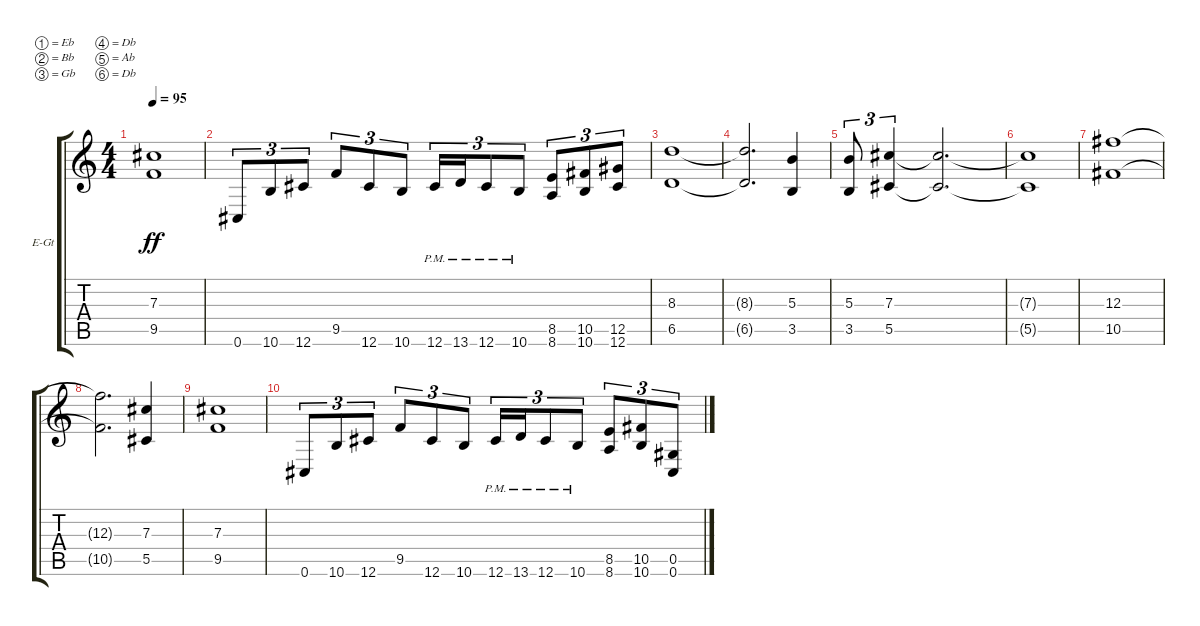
\defaultSystemsLayout 4
\bracketExtendMode groupsimilarinstruments
\firstSystemTrackNameOrientation horizontal
\otherSystemsTrackNameOrientation horizontal
\track ("Electric Guitar" "E-Gt") {instrument distortionguitar}
\staff {score tabs}
\tuning (Eb4 Bb3 Gb3 Db3 Ab2 Db2)
\ts (4 4)
\tempo 95
\clef g2
\ks c
(9.5 7.3).1{dy ff} |
0.6.8{tu (3 2)} 10.6.8{tu (3 2)} 12.6.8{tu (3 2)} 9.5.8{tu (3 2)} 12.6.8{tu (3 2)} 10.6.8{tu (3 2)} 12.6{pm}.16{tu (3 2)} 13.6{pm}.16{tu (3 2)} 12.6{pm}.8{tu (3 2)} 10.6{pm}.8{tu (3 2)} (8.6 8.5).8{tu (3 2)} (10.6 10.5).8{tu (3 2)} (12.6 12.5).8{tu (3 2)} |
(6.5 8.3).1 |
(6.5{t} 8.3{t}).2{d} (3.5 5.3).4 |
(3.5 5.3).8{tu (3 2)} (5.5 7.3).4{tu (3 2)} (7.3{t} 5.5{t}).2{d} |
(5.5{t} 7.3{t}).1 |
(10.5 12.3).1 |
(12.3{t} 10.5{t}).2{d} (5.5 7.3).4 |
(9.5 7.3).1 |
0.6.8{tu (3 2)} 10.6.8{tu (3 2)} 12.6.8{tu (3 2)} 9.5.8{tu (3 2)} 12.6.8{tu (3 2)} 10.6.8{tu (3 2)} 12.6{pm}.16{tu (3 2)} 13.6{pm}.16{tu (3 2)} 12.6{pm}.8{tu (3 2)} 10.6{pm}.8{tu (3 2)} (8.6 8.5).8{tu (3 2)} (10.6 10.5).8{tu (3 2)} (0.6 0.5).8{tu (3 2)}
